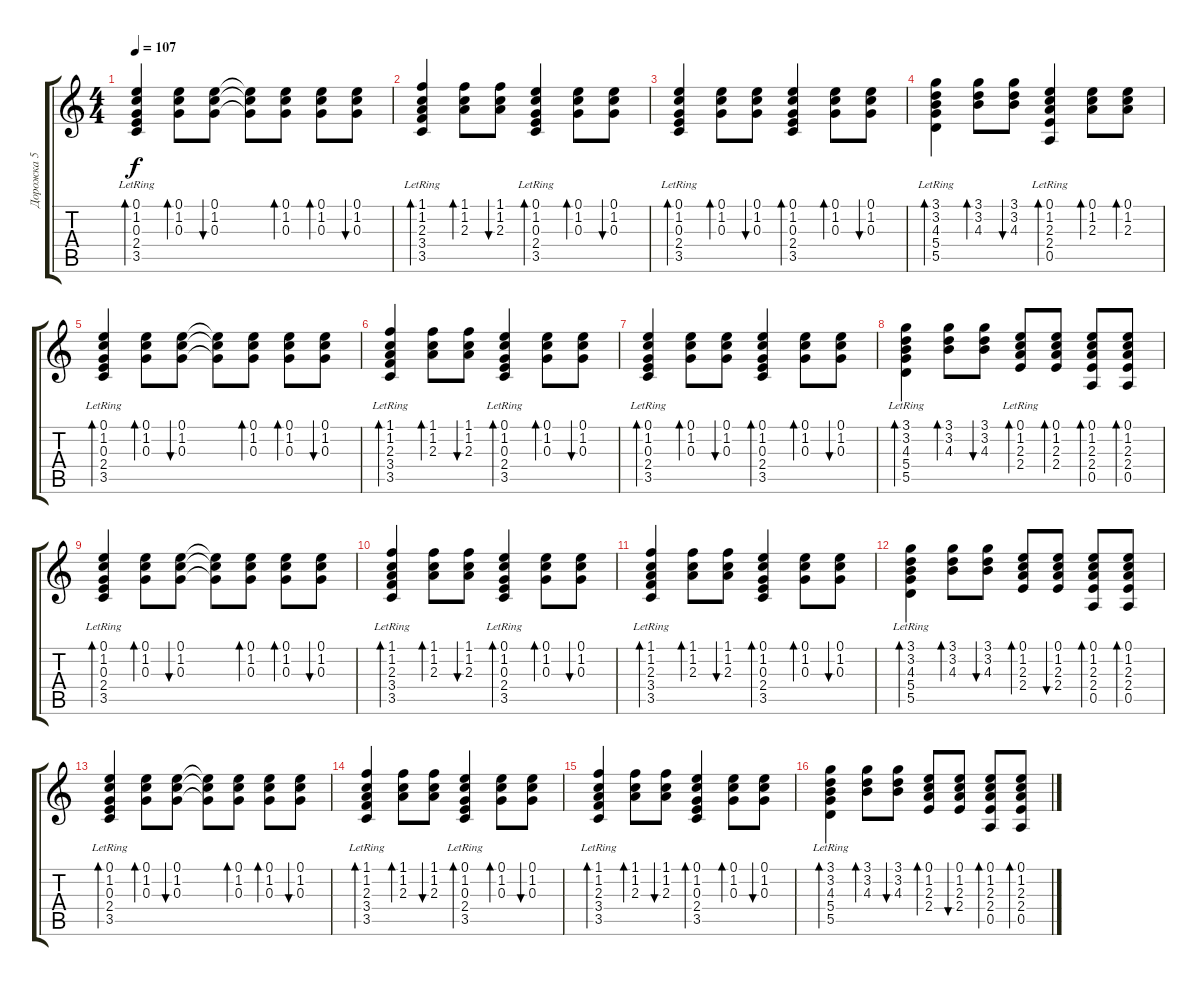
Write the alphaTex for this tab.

\track ("Дорожка 5" "Дорожка 5") {instrument acousticguitarsteel}
\staff {score tabs}
\tuning (E4 B3 G3 D3 A2 E2) {hide}
\ts (4 4)
\tempo 107
\clef g2
\ks c
(0.1 1.2 0.3 2.4{lr} 3.5{lr}).4{bd 60 dy f} (0.1 1.2 0.3).8{bd 60} (0.1 1.2 0.3).8{bu 60} (0.1{t} 1.2{t} 0.3{t}).8 (0.1 1.2 0.3).8{bd 60} (0.1 1.2 0.3).8{bd 60} (0.1 1.2 0.3).8{bu 60} |
(1.1 1.2 2.3 3.4{lr} 3.5{lr}).4{bd 60} (1.1 1.2 2.3).8{bd 60} (1.1 1.2 2.3).8{bu 60} (0.1 1.2 0.3 2.4{lr} 3.5{lr}).4{bd 60} (0.1 1.2 0.3).8{bd 60} (0.1 1.2 0.3).8{bu 60} |
(0.1 1.2 0.3 2.4{lr} 3.5{lr}).4{bd 60} (0.1 1.2 0.3).8{bd 60} (0.1 1.2 0.3).8{bu 60} (0.1 1.2 0.3 2.4 3.5).4{bd 60} (0.1 1.2 0.3).8{bd 60} (0.1 1.2 0.3).8{bu 60} |
(3.1 3.2 4.3 5.4{lr} 5.5{lr}).4{bd 60} (3.1 3.2 4.3).8{bd 60} (3.1 3.2 4.3).8{bu 60} (0.1 1.2 2.3 2.4{lr} 0.5{lr}).4{bd 60} (0.1 1.2 2.3).8{bd 60} (0.1 1.2 2.3).8{bd 60} |
(0.1 1.2 0.3 2.4{lr} 3.5{lr}).4{bd 60} (0.1 1.2 0.3).8{bd 60} (0.1 1.2 0.3).8{bu 60} (0.1{t} 1.2{t} 0.3{t}).8 (0.1 1.2 0.3).8{bd 60} (0.1 1.2 0.3).8{bd 60} (0.1 1.2 0.3).8{bu 60} |
(1.1 1.2 2.3 3.4{lr} 3.5{lr}).4{bd 60} (1.1 1.2 2.3).8{bd 60} (1.1 1.2 2.3).8{bu 60} (0.1 1.2 0.3 2.4{lr} 3.5{lr}).4{bd 60} (0.1 1.2 0.3).8{bd 60} (0.1 1.2 0.3).8{bu 60} |
(0.1 1.2 0.3 2.4{lr} 3.5{lr}).4{bd 60} (0.1 1.2 0.3).8{bd 60} (0.1 1.2 0.3).8{bu 60} (0.1 1.2 0.3 2.4 3.5).4{bd 60} (0.1 1.2 0.3).8{bd 60} (0.1 1.2 0.3).8{bu 60} |
(3.1 3.2 4.3 5.4{lr} 5.5{lr}).4{bd 60} (3.1 3.2 4.3).8{bd 60} (3.1 3.2 4.3).8{bu 60} (0.1 1.2 2.3 2.4{lr}).8{bd 60} (0.1 1.2 2.3 2.4).8{bd 60} (0.1 1.2 2.3 2.4 0.5).8{bd 60} (0.1 1.2 2.3 2.4 0.5).8{bd 60} |
(0.1 1.2 0.3 2.4{lr} 3.5{lr}).4{bd 60} (0.1 1.2 0.3).8{bd 60} (0.1 1.2 0.3).8{bu 60} (0.1{t} 1.2{t} 0.3{t}).8 (0.1 1.2 0.3).8{bd 60} (0.1 1.2 0.3).8{bd 60} (0.1 1.2 0.3).8{bu 60} |
(1.1 1.2 2.3 3.4{lr} 3.5{lr}).4{bd 60} (1.1 1.2 2.3).8{bd 60} (1.1 1.2 2.3).8{bu 60} (0.1 1.2 0.3 2.4{lr} 3.5{lr}).4{bd 60} (0.1 1.2 0.3).8{bd 60} (0.1 1.2 0.3).8{bu 60} |
(1.1 1.2 2.3 3.4{lr} 3.5{lr}).4{bd 60} (1.1 1.2 2.3).8{bd 60} (1.1 1.2 2.3).8{bu 60} (0.1 1.2 0.3 2.4 3.5).4{bd 60} (0.1 1.2 0.3).8{bd 60} (0.1 1.2 0.3).8{bu 60} |
(3.1 3.2 4.3 5.4{lr} 5.5{lr}).4{bd 60} (3.1 3.2 4.3).8{bd 60} (3.1 3.2 4.3).8{bu 60} (0.1 1.2 2.3 2.4).8{bd 60} (0.1 1.2 2.3 2.4).8{bu 60} (0.1 1.2 2.3 2.4 0.5).8{bd 60} (0.1 1.2 2.3 2.4 0.5).8{bd 60} |
(0.1 1.2 0.3 2.4{lr} 3.5{lr}).4{bd 60} (0.1 1.2 0.3).8{bd 60} (0.1 1.2 0.3).8{bu 60} (0.1{t} 1.2{t} 0.3{t}).8 (0.1 1.2 0.3).8{bd 60} (0.1 1.2 0.3).8{bd 60} (0.1 1.2 0.3).8{bu 60} |
(1.1 1.2 2.3 3.4{lr} 3.5{lr}).4{bd 60} (1.1 1.2 2.3).8{bd 60} (1.1 1.2 2.3).8{bu 60} (0.1 1.2 0.3 2.4{lr} 3.5{lr}).4{bd 60} (0.1 1.2 0.3).8{bd 60} (0.1 1.2 0.3).8{bu 60} |
(1.1 1.2 2.3 3.4{lr} 3.5{lr}).4{bd 60} (1.1 1.2 2.3).8{bd 60} (1.1 1.2 2.3).8{bu 60} (0.1 1.2 0.3 2.4 3.5).4{bd 60} (0.1 1.2 0.3).8{bd 60} (0.1 1.2 0.3).8{bu 60} |
(3.1 3.2 4.3 5.4{lr} 5.5{lr}).4{bd 60} (3.1 3.2 4.3).8{bd 60} (3.1 3.2 4.3).8{bu 60} (0.1 1.2 2.3 2.4).8{bd 60} (0.1 1.2 2.3 2.4).8{bu 60} (0.1 1.2 2.3 2.4 0.5).8{bd 60} (0.1 1.2 2.3 2.4 0.5).8{bd 60}
